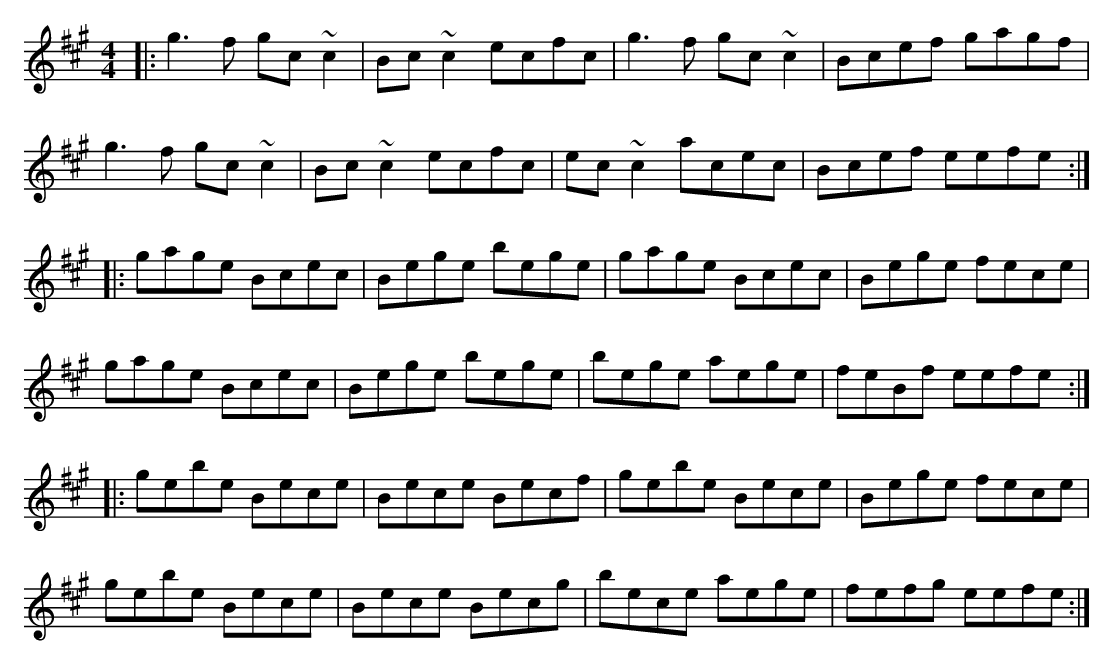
X:1
M:4/4
K:A
|:g3f gc~c2|Bc~c2 ecfc|g3f gc~c2|Bcef gagf|
g3f gc~c2|Bc~c2 ecfc|ec~c2 acec|Bcef eefe:|
|:gage Bcec|Bege bege|gage Bcec|Bege fece|
gage Bcec|Bege bege|bege aege|feBf eefe:|
|:gebe Bece|Bece Becf|gebe Bece|Bege fece|
gebe Bece|Bece Becg|bece aege|fefg eefe:|
